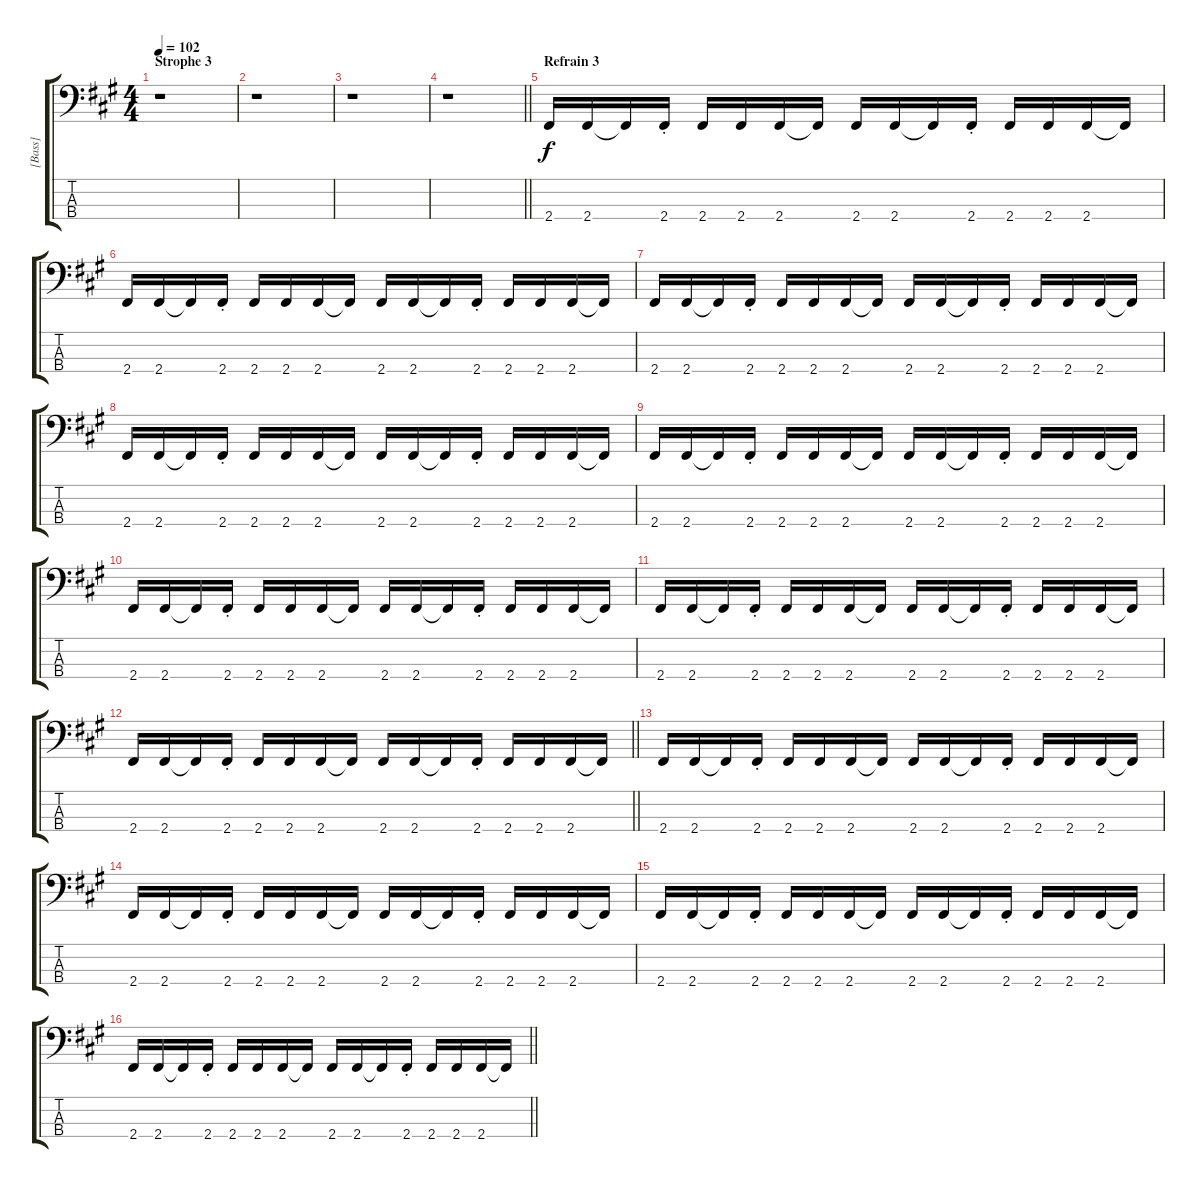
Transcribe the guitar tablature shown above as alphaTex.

\track ("[Bass]" "[Bass]") {instrument electricbassfinger}
\staff {score tabs}
\tuning (G2 D2 A1 E1) {hide}
\ts (4 4)
\section ("" "Strophe 3")
\tempo 102
\clef f4
\ks f#minor
r.1{dy f} |
r.1 |
r.1 |
\barLineRight lightlight
r.1 |
\section ("" "Refrain 3")
2.4.16 2.4.16 2.4{t}.16 2.4{st}.16 2.4.16 2.4.16 2.4.16 2.4{t}.16 2.4.16 2.4.16 2.4{t}.16 2.4{st}.16 2.4.16 2.4.16 2.4.16 2.4{t}.16 |
2.4.16 2.4.16 2.4{t}.16 2.4{st}.16 2.4.16 2.4.16 2.4.16 2.4{t}.16 2.4.16 2.4.16 2.4{t}.16 2.4{st}.16 2.4.16 2.4.16 2.4.16 2.4{t}.16 |
2.4.16 2.4.16 2.4{t}.16 2.4{st}.16 2.4.16 2.4.16 2.4.16 2.4{t}.16 2.4.16 2.4.16 2.4{t}.16 2.4{st}.16 2.4.16 2.4.16 2.4.16 2.4{t}.16 |
2.4.16 2.4.16 2.4{t}.16 2.4{st}.16 2.4.16 2.4.16 2.4.16 2.4{t}.16 2.4.16 2.4.16 2.4{t}.16 2.4{st}.16 2.4.16 2.4.16 2.4.16 2.4{t}.16 |
2.4.16 2.4.16 2.4{t}.16 2.4{st}.16 2.4.16 2.4.16 2.4.16 2.4{t}.16 2.4.16 2.4.16 2.4{t}.16 2.4{st}.16 2.4.16 2.4.16 2.4.16 2.4{t}.16 |
2.4.16 2.4.16 2.4{t}.16 2.4{st}.16 2.4.16 2.4.16 2.4.16 2.4{t}.16 2.4.16 2.4.16 2.4{t}.16 2.4{st}.16 2.4.16 2.4.16 2.4.16 2.4{t}.16 |
2.4.16 2.4.16 2.4{t}.16 2.4{st}.16 2.4.16 2.4.16 2.4.16 2.4{t}.16 2.4.16 2.4.16 2.4{t}.16 2.4{st}.16 2.4.16 2.4.16 2.4.16 2.4{t}.16 |
\barLineRight lightlight
2.4.16 2.4.16 2.4{t}.16 2.4{st}.16 2.4.16 2.4.16 2.4.16 2.4{t}.16 2.4.16 2.4.16 2.4{t}.16 2.4{st}.16 2.4.16 2.4.16 2.4.16 2.4{t}.16 |
2.4.16 2.4.16 2.4{t}.16 2.4{st}.16 2.4.16 2.4.16 2.4.16 2.4{t}.16 2.4.16 2.4.16 2.4{t}.16 2.4{st}.16 2.4.16 2.4.16 2.4.16 2.4{t}.16 |
2.4.16 2.4.16 2.4{t}.16 2.4{st}.16 2.4.16 2.4.16 2.4.16 2.4{t}.16 2.4.16 2.4.16 2.4{t}.16 2.4{st}.16 2.4.16 2.4.16 2.4.16 2.4{t}.16 |
2.4.16 2.4.16 2.4{t}.16 2.4{st}.16 2.4.16 2.4.16 2.4.16 2.4{t}.16 2.4.16 2.4.16 2.4{t}.16 2.4{st}.16 2.4.16 2.4.16 2.4.16 2.4{t}.16 |
\barLineRight lightlight
2.4.16 2.4.16 2.4{t}.16 2.4{st}.16 2.4.16 2.4.16 2.4.16 2.4{t}.16 2.4.16 2.4.16 2.4{t}.16 2.4{st}.16 2.4.16 2.4.16 2.4.16 2.4{t}.16
